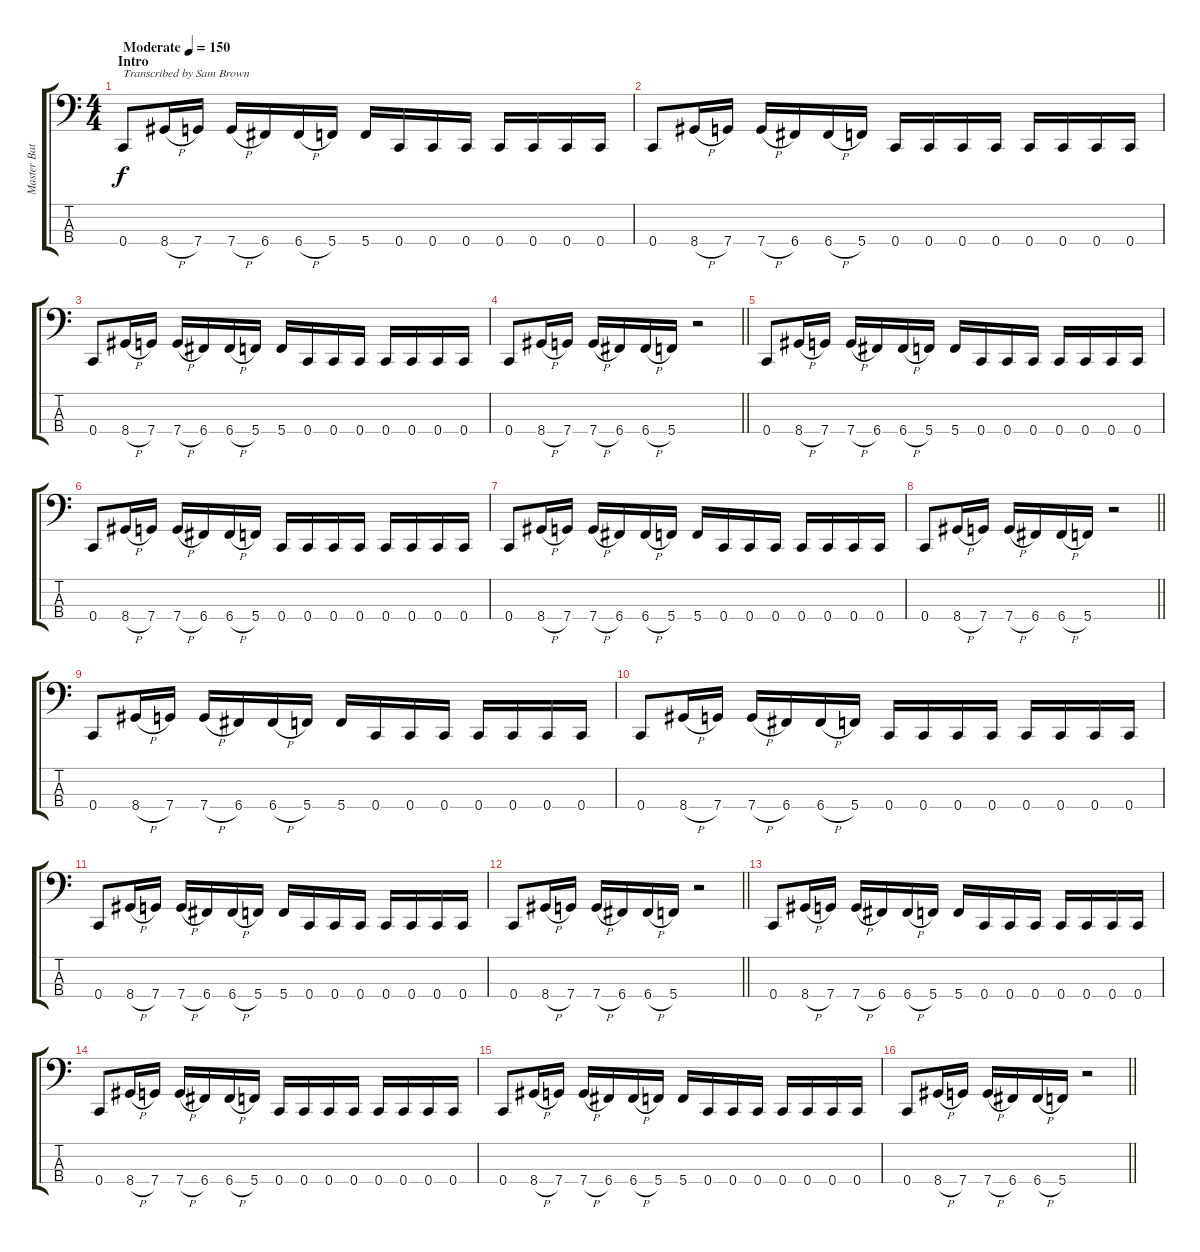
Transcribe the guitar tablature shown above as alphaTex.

\track ("Master Bates" "Master Bat") {instrument electricbassfinger}
\staff {score tabs}
\tuning (F2 C2 G1 C1) {hide}
\ts (4 4)
\section ("" "Intro")
\tempo (150 "Moderate")
\clef f4
\ks c
0.4.8{txt "Transcribed by Sam Brown" dy f instrument electricbassfinger} 8.4{h}.16 7.4.16 7.4{h}.16 6.4.16 6.4{h}.16 5.4.16 5.4.16 0.4.16 0.4.16 0.4.16 0.4.16 0.4.16 0.4.16 0.4.16 |
0.4.8 8.4{h}.16 7.4.16 7.4{h}.16 6.4.16 6.4{h}.16 5.4.16 0.4.16 0.4.16 0.4.16 0.4.16 0.4.16 0.4.16 0.4.16 0.4.16 |
0.4.8 8.4{h}.16 7.4.16 7.4{h}.16 6.4.16 6.4{h}.16 5.4.16 5.4.16 0.4.16 0.4.16 0.4.16 0.4.16 0.4.16 0.4.16 0.4.16 |
\barLineRight lightlight
0.4.8 8.4{h}.16 7.4.16 7.4{h}.16 6.4.16 6.4{h}.16 5.4.16 r.2 |
\section ("" "")
0.4.8 8.4{h}.16 7.4.16 7.4{h}.16 6.4.16 6.4{h}.16 5.4.16 5.4.16 0.4.16 0.4.16 0.4.16 0.4.16 0.4.16 0.4.16 0.4.16 |
0.4.8 8.4{h}.16 7.4.16 7.4{h}.16 6.4.16 6.4{h}.16 5.4.16 0.4.16 0.4.16 0.4.16 0.4.16 0.4.16 0.4.16 0.4.16 0.4.16 |
0.4.8 8.4{h}.16 7.4.16 7.4{h}.16 6.4.16 6.4{h}.16 5.4.16 5.4.16 0.4.16 0.4.16 0.4.16 0.4.16 0.4.16 0.4.16 0.4.16 |
\barLineRight lightlight
0.4.8 8.4{h}.16 7.4.16 7.4{h}.16 6.4.16 6.4{h}.16 5.4.16 r.2 |
\section ("" "")
0.4.8 8.4{h}.16 7.4.16 7.4{h}.16 6.4.16 6.4{h}.16 5.4.16 5.4.16 0.4.16 0.4.16 0.4.16 0.4.16 0.4.16 0.4.16 0.4.16 |
0.4.8 8.4{h}.16 7.4.16 7.4{h}.16 6.4.16 6.4{h}.16 5.4.16 0.4.16 0.4.16 0.4.16 0.4.16 0.4.16 0.4.16 0.4.16 0.4.16 |
0.4.8 8.4{h}.16 7.4.16 7.4{h}.16 6.4.16 6.4{h}.16 5.4.16 5.4.16 0.4.16 0.4.16 0.4.16 0.4.16 0.4.16 0.4.16 0.4.16 |
\barLineRight lightlight
0.4.8 8.4{h}.16 7.4.16 7.4{h}.16 6.4.16 6.4{h}.16 5.4.16 r.2 |
\section ("" "")
0.4.8 8.4{h}.16 7.4.16 7.4{h}.16 6.4.16 6.4{h}.16 5.4.16 5.4.16 0.4.16 0.4.16 0.4.16 0.4.16 0.4.16 0.4.16 0.4.16 |
0.4.8 8.4{h}.16 7.4.16 7.4{h}.16 6.4.16 6.4{h}.16 5.4.16 0.4.16 0.4.16 0.4.16 0.4.16 0.4.16 0.4.16 0.4.16 0.4.16 |
0.4.8 8.4{h}.16 7.4.16 7.4{h}.16 6.4.16 6.4{h}.16 5.4.16 5.4.16 0.4.16 0.4.16 0.4.16 0.4.16 0.4.16 0.4.16 0.4.16 |
\barLineRight lightlight
0.4.8 8.4{h}.16 7.4.16 7.4{h}.16 6.4.16 6.4{h}.16 5.4.16 r.2
